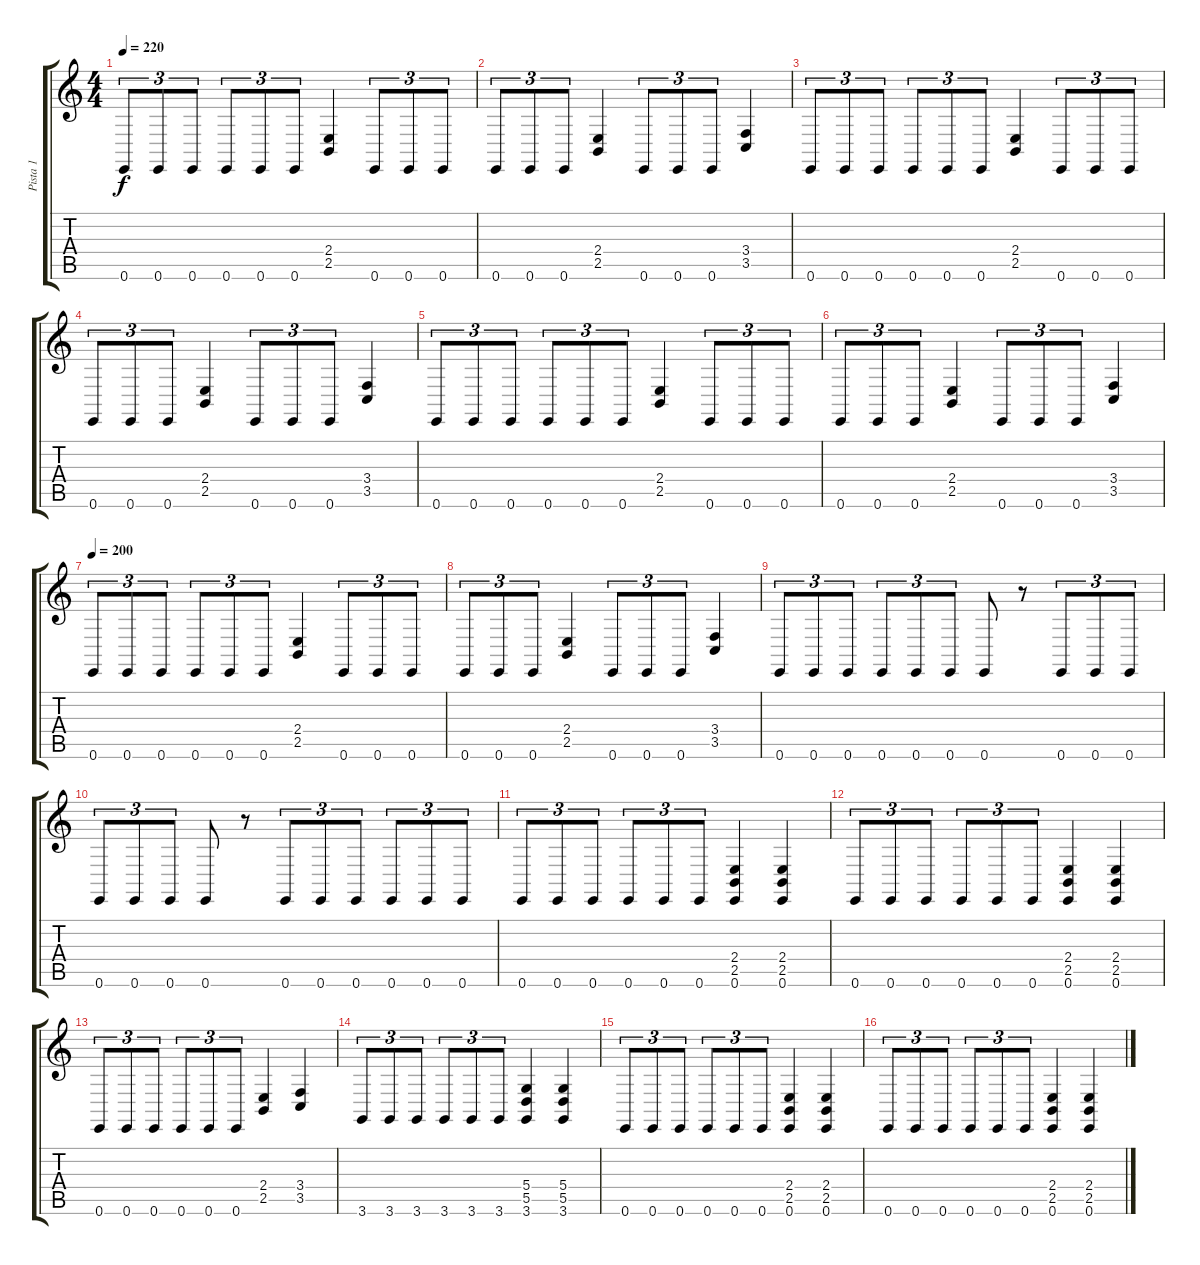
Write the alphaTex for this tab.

\track ("Pista 1" "Pista 1") {instrument cello}
\staff {score tabs}
\tuning (E4 B3 G3 D3 A2 E2) {hide}
\ts (4 4)
\tempo 220
\clef g2
\ks c
0.6.8{tu (3 2) dy f} 0.6.8{tu (3 2)} 0.6.8{tu (3 2)} 0.6.8{tu (3 2)} 0.6.8{tu (3 2)} 0.6.8{tu (3 2)} (2.4 2.5).4 0.6.8{tu (3 2)} 0.6.8{tu (3 2)} 0.6.8{tu (3 2)} |
0.6.8{tu (3 2)} 0.6.8{tu (3 2)} 0.6.8{tu (3 2)} (2.4 2.5).4 0.6.8{tu (3 2)} 0.6.8{tu (3 2)} 0.6.8{tu (3 2)} (3.4 3.5).4 |
0.6.8{tu (3 2)} 0.6.8{tu (3 2)} 0.6.8{tu (3 2)} 0.6.8{tu (3 2)} 0.6.8{tu (3 2)} 0.6.8{tu (3 2)} (2.4 2.5).4 0.6.8{tu (3 2)} 0.6.8{tu (3 2)} 0.6.8{tu (3 2)} |
0.6.8{tu (3 2)} 0.6.8{tu (3 2)} 0.6.8{tu (3 2)} (2.4 2.5).4 0.6.8{tu (3 2)} 0.6.8{tu (3 2)} 0.6.8{tu (3 2)} (3.4 3.5).4 |
0.6.8{tu (3 2)} 0.6.8{tu (3 2)} 0.6.8{tu (3 2)} 0.6.8{tu (3 2)} 0.6.8{tu (3 2)} 0.6.8{tu (3 2)} (2.4 2.5).4 0.6.8{tu (3 2)} 0.6.8{tu (3 2)} 0.6.8{tu (3 2)} |
0.6.8{tu (3 2)} 0.6.8{tu (3 2)} 0.6.8{tu (3 2)} (2.4 2.5).4 0.6.8{tu (3 2)} 0.6.8{tu (3 2)} 0.6.8{tu (3 2)} (3.4 3.5).4 |
\tempo 200
0.6.8{tu (3 2) instrument distortionguitar} 0.6.8{tu (3 2)} 0.6.8{tu (3 2)} 0.6.8{tu (3 2)} 0.6.8{tu (3 2)} 0.6.8{tu (3 2)} (2.4 2.5).4 0.6.8{tu (3 2)} 0.6.8{tu (3 2)} 0.6.8{tu (3 2)} |
0.6.8{tu (3 2)} 0.6.8{tu (3 2)} 0.6.8{tu (3 2)} (2.4 2.5).4 0.6.8{tu (3 2)} 0.6.8{tu (3 2)} 0.6.8{tu (3 2)} (3.4 3.5).4 |
0.6.8{tu (3 2)} 0.6.8{tu (3 2)} 0.6.8{tu (3 2)} 0.6.8{tu (3 2)} 0.6.8{tu (3 2)} 0.6.8{tu (3 2)} 0.6.8 r.8 0.6.8{tu (3 2)} 0.6.8{tu (3 2)} 0.6.8{tu (3 2)} |
0.6.8{tu (3 2)} 0.6.8{tu (3 2)} 0.6.8{tu (3 2)} 0.6.8 r.8 0.6.8{tu (3 2)} 0.6.8{tu (3 2)} 0.6.8{tu (3 2)} 0.6.8{tu (3 2)} 0.6.8{tu (3 2)} 0.6.8{tu (3 2)} |
0.6.8{tu (3 2)} 0.6.8{tu (3 2)} 0.6.8{tu (3 2)} 0.6.8{tu (3 2)} 0.6.8{tu (3 2)} 0.6.8{tu (3 2)} (2.4 2.5 0.6).4 (2.4 2.5 0.6).4 |
0.6.8{tu (3 2)} 0.6.8{tu (3 2)} 0.6.8{tu (3 2)} 0.6.8{tu (3 2)} 0.6.8{tu (3 2)} 0.6.8{tu (3 2)} (2.4 2.5 0.6).4 (2.4 2.5 0.6).4 |
0.6.8{tu (3 2)} 0.6.8{tu (3 2)} 0.6.8{tu (3 2)} 0.6.8{tu (3 2)} 0.6.8{tu (3 2)} 0.6.8{tu (3 2)} (2.4 2.5).4 (3.4 3.5).4 |
3.6.8{tu (3 2)} 3.6.8{tu (3 2)} 3.6.8{tu (3 2)} 3.6.8{tu (3 2)} 3.6.8{tu (3 2)} 3.6.8{tu (3 2)} (5.4 5.5 3.6).4 (5.4 5.5 3.6).4 |
0.6.8{tu (3 2)} 0.6.8{tu (3 2)} 0.6.8{tu (3 2)} 0.6.8{tu (3 2)} 0.6.8{tu (3 2)} 0.6.8{tu (3 2)} (2.4 2.5 0.6).4 (2.4 2.5 0.6).4 |
0.6.8{tu (3 2)} 0.6.8{tu (3 2)} 0.6.8{tu (3 2)} 0.6.8{tu (3 2)} 0.6.8{tu (3 2)} 0.6.8{tu (3 2)} (2.4 2.5 0.6).4 (2.4 2.5 0.6).4
